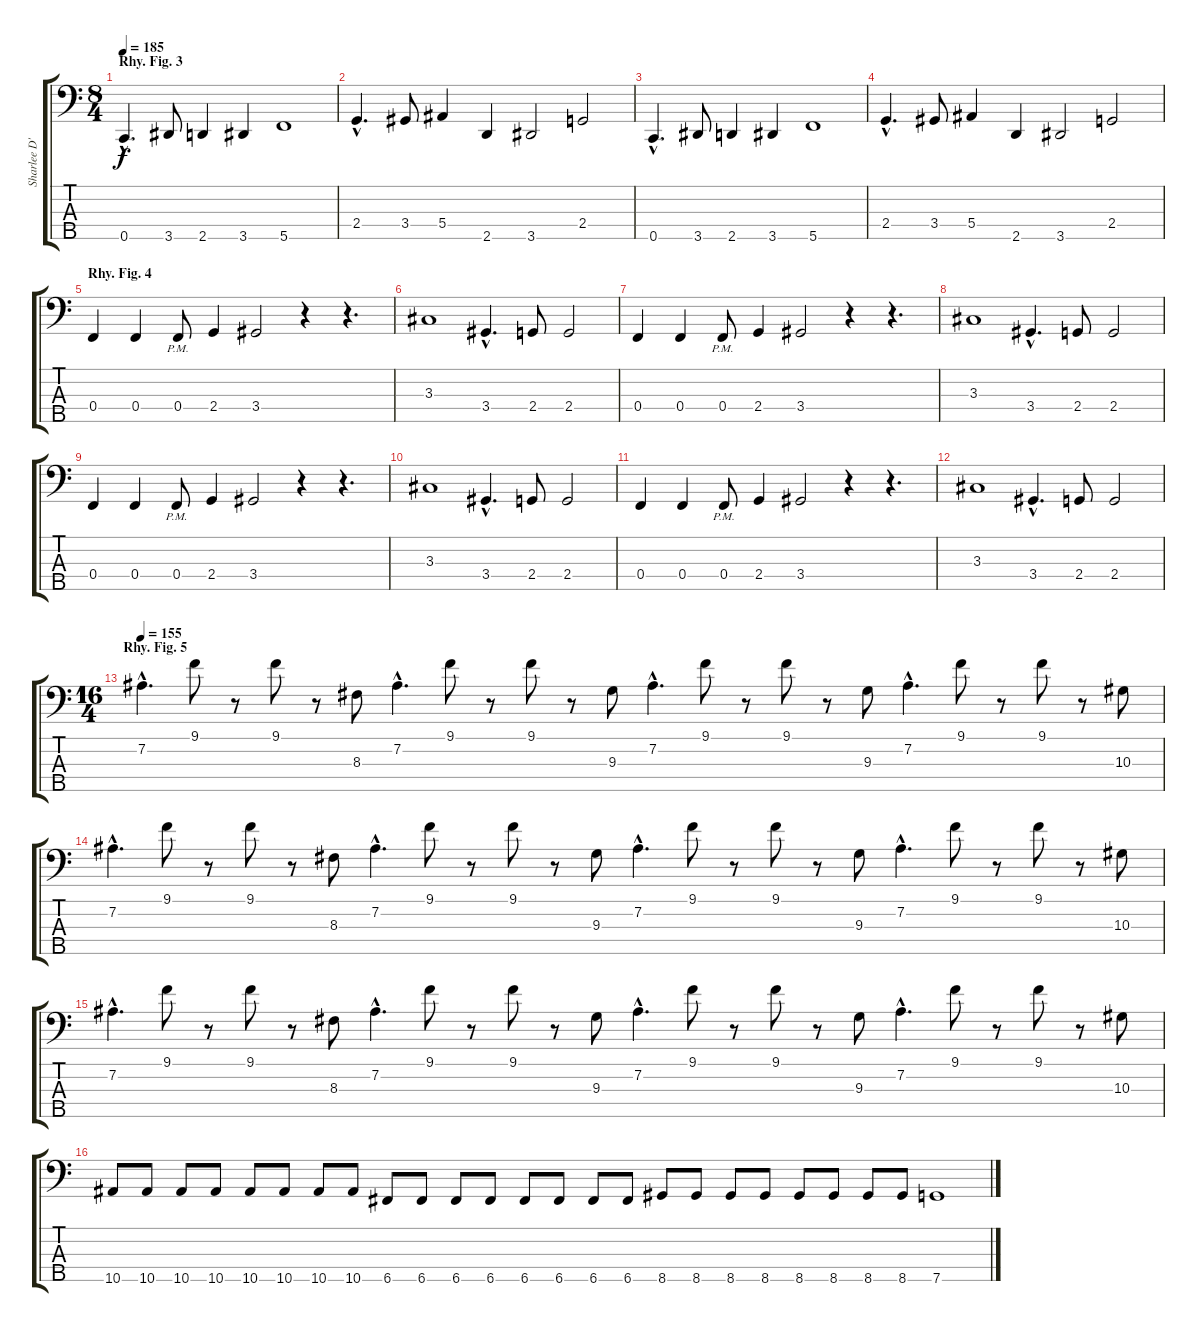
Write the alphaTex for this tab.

\track ("Sharlee D'Angelo" "Sharlee D'") {instrument electricbasspick}
\staff {score tabs}
\tuning (Ab2 Eb2 Bb1 F1 C1) {hide}
\ts (8 4)
\section ("" "Rhy. Fig. 3")
\tempo 185
\clef f4
\ks c
0.5{hac}.4{d dy f} 3.5.8 2.5.4 3.5.4 5.5.1 |
2.4{hac}.4{d} 3.4.8 5.4.4 2.5.4 3.5.2 2.4.2 |
0.5{hac}.4{d} 3.5.8 2.5.4 3.5.4 5.5.1 |
2.4{hac}.4{d} 3.4.8 5.4.4 2.5.4 3.5.2 2.4.2 |
\section ("" "Rhy. Fig. 4")
0.4.4 0.4.4 0.4{pm}.8 2.4.4 3.4.2 r.4 r.4{d} |
3.3.1 3.4{hac}.4{d} 2.4.8 2.4.2 |
0.4.4 0.4.4 0.4{pm}.8 2.4.4 3.4.2 r.4 r.4{d} |
3.3.1 3.4{hac}.4{d} 2.4.8 2.4.2 |
0.4.4 0.4.4 0.4{pm}.8 2.4.4 3.4.2 r.4 r.4{d} |
3.3.1 3.4{hac}.4{d} 2.4.8 2.4.2 |
0.4.4 0.4.4 0.4{pm}.8 2.4.4 3.4.2 r.4 r.4{d} |
3.3.1 3.4{hac}.4{d} 2.4.8 2.4.2 |
\ts (16 4)
\section ("" "Rhy. Fig. 5")
\tempo 155
7.2{hac}.4{d} 9.1.8 r.8 9.1.8 r.8 8.3.8 7.2{hac}.4{d} 9.1.8 r.8 9.1.8 r.8 9.3.8 7.2{hac}.4{d} 9.1.8 r.8 9.1.8 r.8 9.3.8 7.2{hac}.4{d} 9.1.8 r.8 9.1.8 r.8 10.3.8 |
7.2{hac}.4{d} 9.1.8 r.8 9.1.8 r.8 8.3.8 7.2{hac}.4{d} 9.1.8 r.8 9.1.8 r.8 9.3.8 7.2{hac}.4{d} 9.1.8 r.8 9.1.8 r.8 9.3.8 7.2{hac}.4{d} 9.1.8 r.8 9.1.8 r.8 10.3.8 |
7.2{hac}.4{d} 9.1.8 r.8 9.1.8 r.8 8.3.8 7.2{hac}.4{d} 9.1.8 r.8 9.1.8 r.8 9.3.8 7.2{hac}.4{d} 9.1.8 r.8 9.1.8 r.8 9.3.8 7.2{hac}.4{d} 9.1.8 r.8 9.1.8 r.8 10.3.8 |
10.5.8 10.5.8 10.5.8 10.5.8 10.5.8 10.5.8 10.5.8 10.5.8 6.5.8 6.5.8 6.5.8 6.5.8 6.5.8 6.5.8 6.5.8 6.5.8 8.5.8 8.5.8 8.5.8 8.5.8 8.5.8 8.5.8 8.5.8 8.5.8 7.5.1
